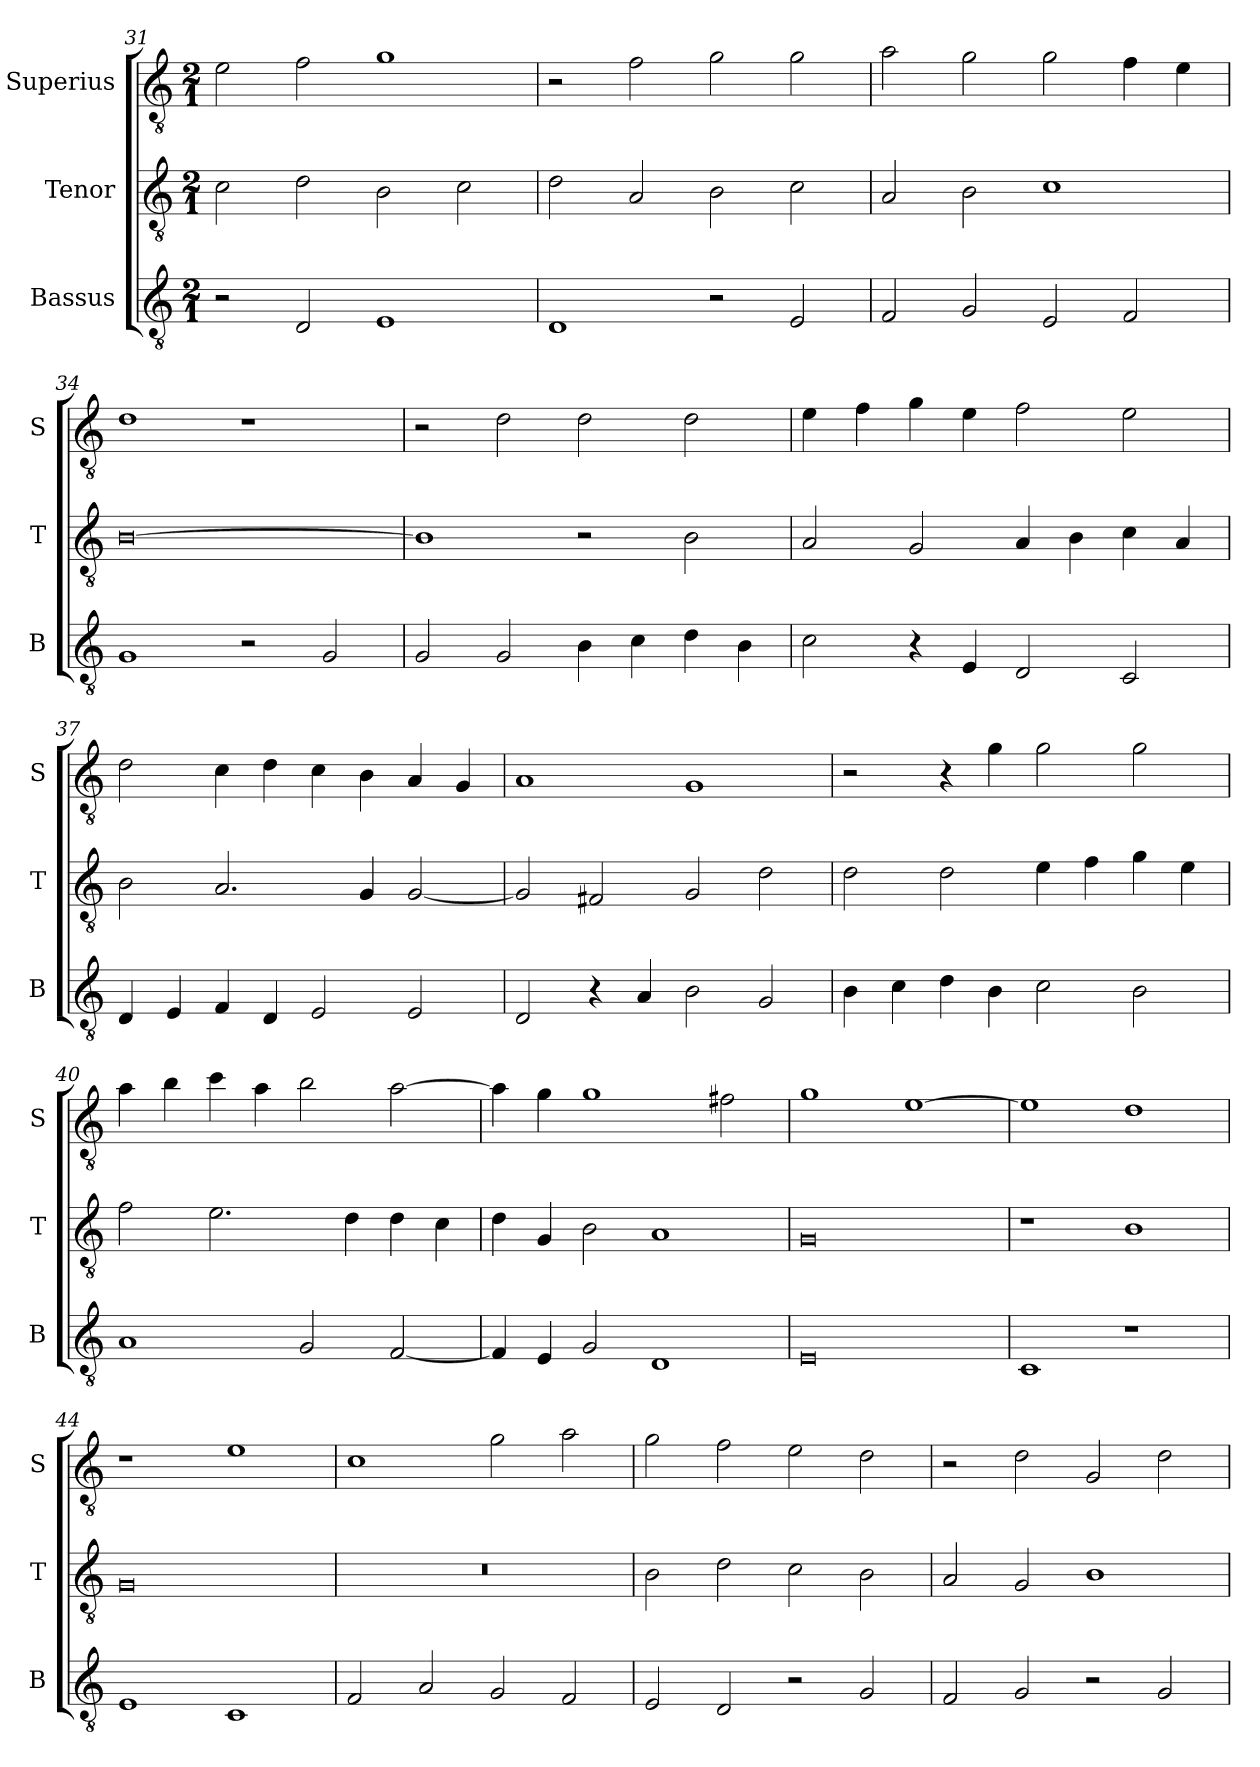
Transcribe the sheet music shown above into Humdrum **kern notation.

**kern	**kern	**kern
*part3	*part2	*part1
*staff3	*staff2	*staff1
*I"Bassus	*I"Tenor	*I"Superius
*I'B	*I'T	*I'S
*clefGv2	*clefGv2	*clefGv2
*k[]	*k[]	*k[]
*C:	*C:	*C:
*M2/1	*M2/1	*M2/1
=31	=31	=31
2r	2c	2e
2D	2d	2f
1E	2B	1g
.	2c	.
=32	=32	=32
1D	2d	2r
.	2A	2f
2r	2B	2g
2E	2c	2g
=33	=33	=33
2F	2A	2a
2G	2B	2g
2E	1c	2g
2F	.	4f
.	.	4e
=34	=34	=34
1G	[0B	1d
2r	.	1r
2G	.	.
=35	=35	=35
2G	1B]	2r
2G	.	2d
4B	2r	2d
4c	.	.
4d	2B	2d
4B	.	.
=36	=36	=36
2c	2A	4e
.	.	4f
4r	2G	4g
4E	.	4e
2D	4A	2f
.	4B	.
2C	4c	2e
.	4A	.
=37	=37	=37
4D	2B	2d
4E	.	.
4F	2.A	4c
4D	.	4d
2E	.	4c
.	4G	4B
2E	[2G	4A
.	.	4G
=38	=38	=38
2D	2G]	1A
4r	2F#X	.
4A	.	.
2B	2G	1G
2G	2d	.
=39	=39	=39
4B	2d	2r
4c	.	.
4d	2d	4r
4B	.	4g
2c	4e	2g
.	4f	.
2B	4g	2g
.	4e	.
=40	=40	=40
1A	2f	4a
.	.	4b
.	2.e	4cc
.	.	4a
2G	.	2b
.	4d	.
[2F	4d	[2a
.	4c	.
=41	=41	=41
4F]	4d	4a]
4E	4G	4g
2G	2B	1g
1D	1A	.
.	.	2f#X
=42	=42	=42
0E	0G	1g
.	.	[1e
=43	=43	=43
1C	1r	1e]
1r	1B	1d
=44	=44	=44
1E	0G	1r
1C	.	1e
=45	=45	=45
2F	0r	1c
2A	.	.
2G	.	2g
2F	.	2a
=46	=46	=46
2E	2B	2g
2D	2d	2f
2r	2c	2e
2G	2B	2d
=47	=47	=47
2F	2A	2r
2G	2G	2d
2r	1B	2G
2G	.	2d
=	=	=
*-	*-	*-
